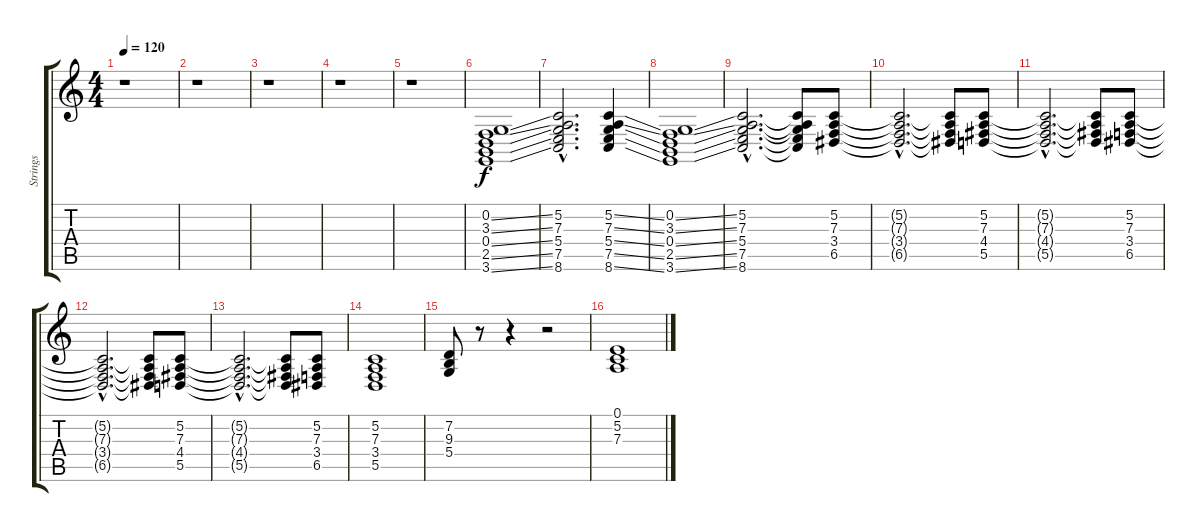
\track ("Strings" "Strings") {instrument violin}
\staff {score tabs}
\tuning (E4 G3 D3 D3 A2 E2) {hide}
\ts (4 4)
\tempo 120
\clef g2
\ks c
r.1{dy f} |
r.1 |
r.1 |
r.1 |
r.1 |
(0.2{ss} 3.3{ss} 0.4{ss} 2.5{ss} 3.6{ss}).1 |
(5.2{hac} 7.3{hac} 5.4{hac} 7.5{hac} 8.6{hac}).2{d} (5.2{ss} 7.3{ss} 5.4{ss} 7.5{ss} 8.6{ss}).4 |
(0.2{ss} 3.3{ss} 0.4{ss} 2.5{ss} 3.6{ss}).1 |
(5.2{hac} 7.3{hac} 5.4{hac} 7.5{hac} 8.6{hac}).2{d} (5.2{t} 7.3{t} 5.4{t} 7.5{t} 8.6{t}).8 (5.2 7.3 3.4 6.5).8 |
(5.2{hac t} 7.3{hac t} 3.4{hac t} 6.5{hac t}).2{d} (5.2{t} 7.3{t} 3.4{t} 6.5{t}).8 (5.2 7.3 4.4 5.5).8 |
(5.2{hac t} 7.3{hac t} 4.4{hac t} 5.5{hac t}).2{d} (5.2{t} 7.3{t} 4.4{t} 5.5{t}).8 (5.2 7.3 3.4 6.5).8 |
(5.2{hac t} 7.3{hac t} 3.4{hac t} 6.5{hac t}).2{d} (5.2{t} 7.3{t} 3.4{t} 6.5{t}).8 (5.2 7.3 4.4 5.5).8 |
(5.2{hac t} 7.3{hac t} 4.4{hac t} 5.5{hac t}).2{d} (5.2{t} 7.3{t} 4.4{t} 5.5{t}).8 (5.2 7.3 3.4 6.5).8 |
(5.2 7.3 3.4 5.5).1 |
(7.2 9.3 5.4).8 r.8 r.4 r.2 |
(0.1 5.2 7.3).1
